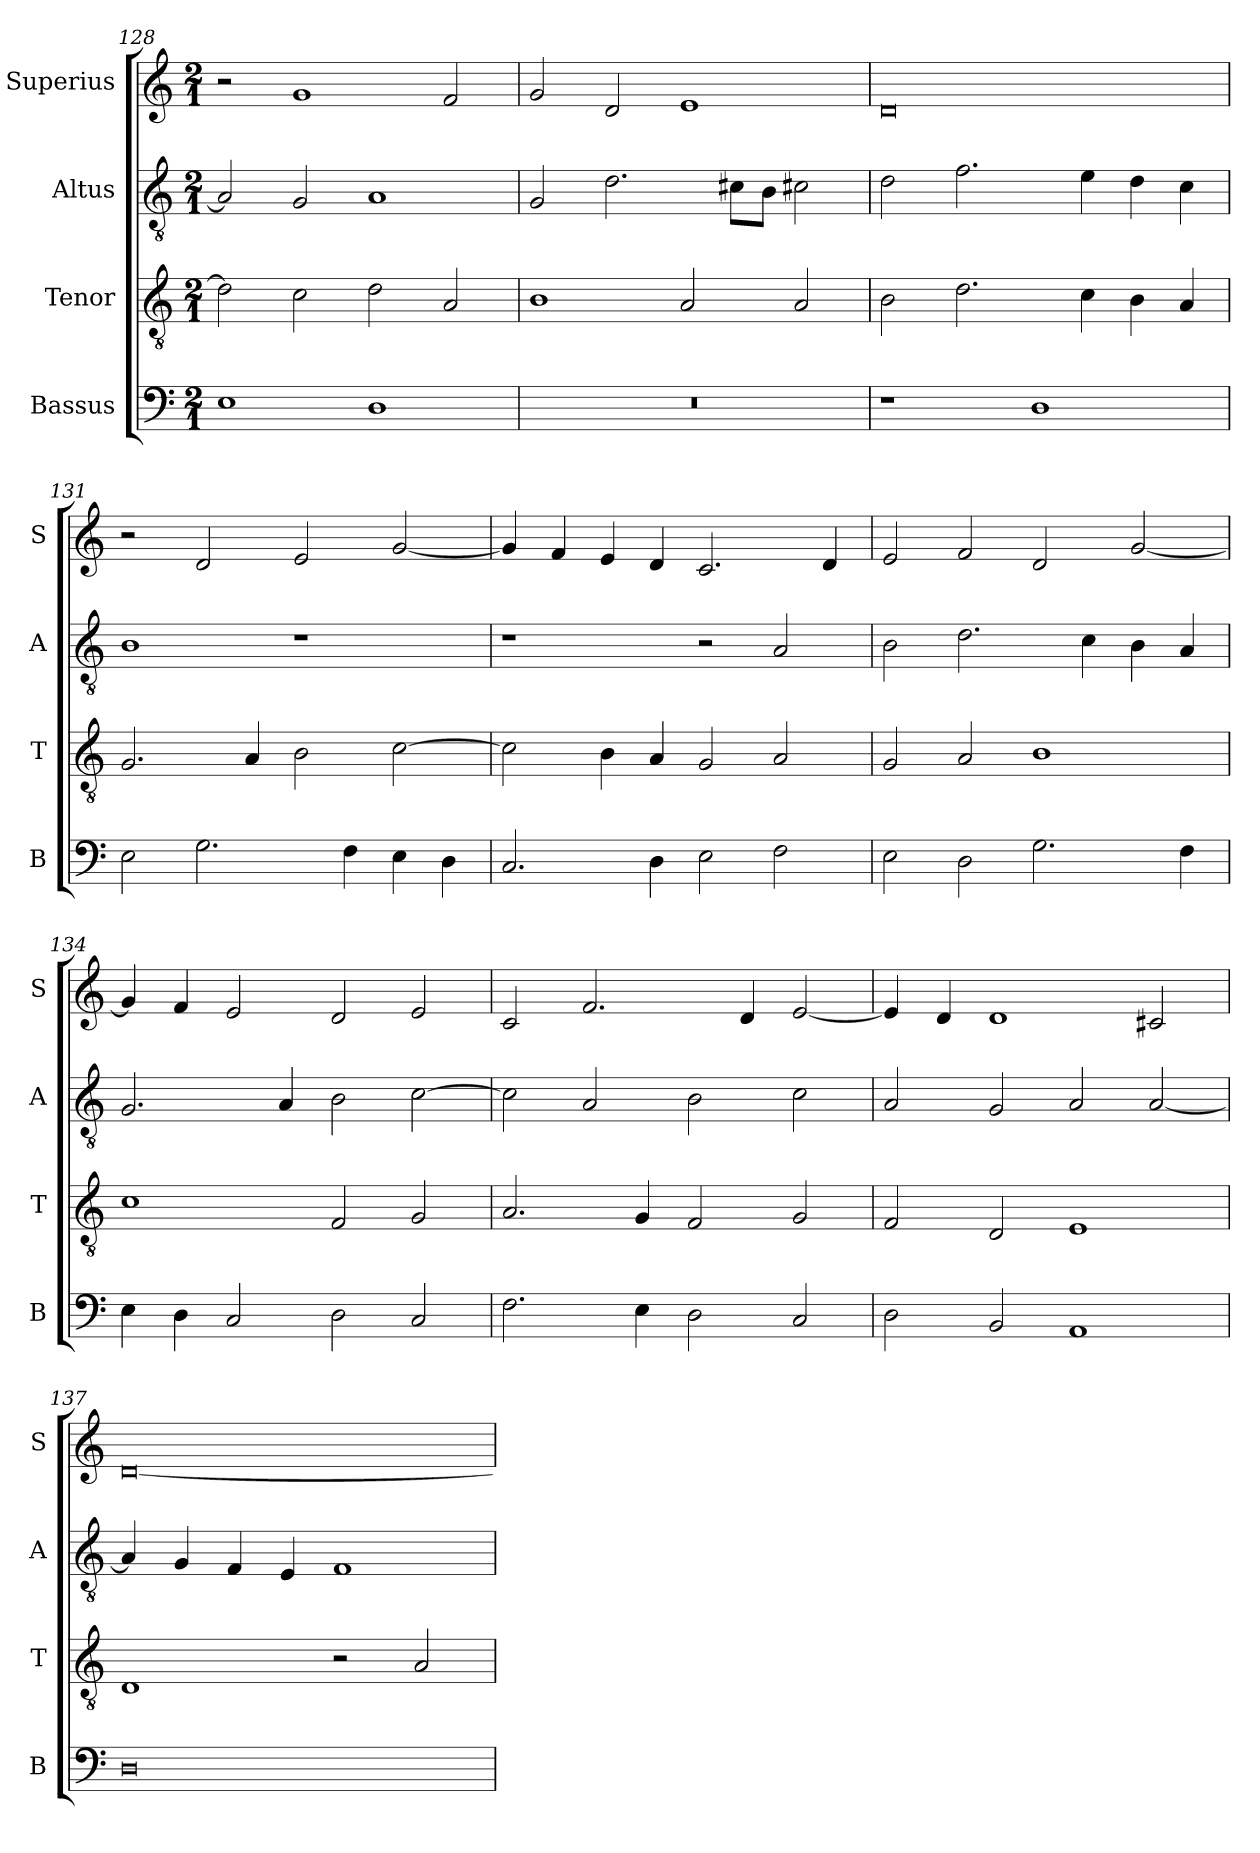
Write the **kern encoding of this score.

**kern	**kern	**kern	**kern
*part4	*part3	*part2	*part1
*staff4	*staff3	*staff2	*staff1
*I"Bassus	*I"Tenor	*I"Altus	*I"Superius
*I'B	*I'T	*I'A	*I'S
*clefF4	*clefGv2	*clefGv2	*clefG2
*k[]	*k[]	*k[]	*k[]
*C:	*C:	*C:	*C:
*M2/1	*M2/1	*M2/1	*M2/1
=128	=128	=128	=128
1E	2d]	2A]	2r
.	2c	2G	1g
1D	2d	1A	.
.	2A	.	2f
=129	=129	=129	=129
0r	1B	2G	2g
.	.	2.d	2d
.	2A	.	1e
.	.	8c#XL	.
.	.	8BJ	.
.	2A	2c#X	.
=130	=130	=130	=130
1r	2B	2d	0d
.	2.d	2.f	.
1D	.	.	.
.	4c	4e	.
.	4B	4d	.
.	4A	4c	.
=131	=131	=131	=131
2E	2.G	1B	2r
2.G	.	.	2d
.	4A	.	.
.	2B	1r	2e
4F	.	.	.
4E	[2c	.	[2g
4D	.	.	.
=132	=132	=132	=132
2.C	2c]	1r	4g]
.	.	.	4f
.	4B	.	4e
4D	4A	.	4d
2E	2G	2r	2.c
2F	2A	2A	.
.	.	.	4d
=133	=133	=133	=133
2E	2G	2B	2e
2D	2A	2.d	2f
2.G	1B	.	2d
.	.	4c	.
.	.	4B	[2g
4F	.	4A	.
=134	=134	=134	=134
4E	1c	2.G	4g]
4D	.	.	4f
2C	.	.	2e
.	.	4A	.
2D	2F	2B	2d
2C	2G	[2c	2e
=135	=135	=135	=135
2.F	2.A	2c]	2c
.	.	2A	2.f
4E	4G	.	.
2D	2F	2B	.
.	.	.	4d
2C	2G	2c	[2e
=136	=136	=136	=136
2D	2F	2A	4e]
.	.	.	4d
2BB	2D	2G	1d
1AA	1E	2A	.
.	.	[2A	2c#X
=137	=137	=137	=137
0D	1D	4A]	[0d
.	.	4G	.
.	.	4F	.
.	.	4E	.
.	2r	1F	.
.	2A	.	.
=	=	=	=
*-	*-	*-	*-
